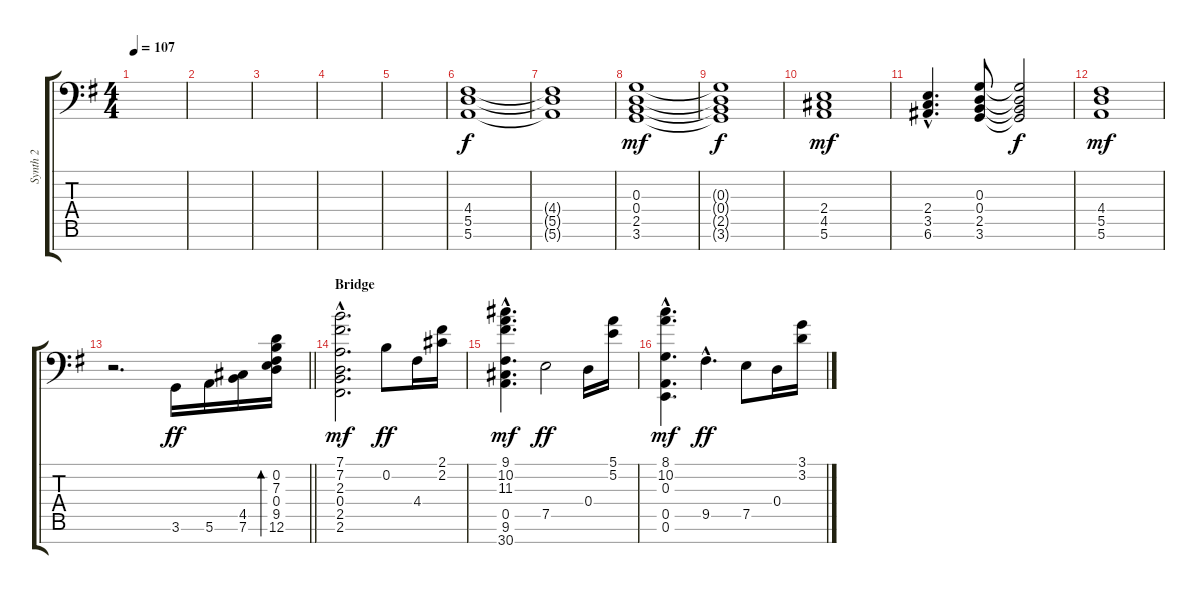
\track ("Synth 2" "Synth 2") {instrument pad8sweep}
\staff {score tabs}
\tuning (E4 B3 G3 D3 A2 E2 C-1) {hide}
\ts (4 4)
\tempo 107
\clef f4
\ks g
|
|
|
|
|
(4.4 5.5 5.6).1 |
(4.4{t} 5.5{t} 5.6{t}).1{dy f} |
(0.3 0.4 2.5 3.6).1{dy mf} |
(0.3{t} 0.4{t} 2.5{t} 3.6{t}).1{dy f} |
(2.4 4.5 5.6).1{dy mf} |
(2.4{hac} 3.5{hac} 6.6{hac}).4{d} (0.3 0.4 2.5 3.6).8 (0.3{t} 0.4{t} 2.5{t} 3.6{t}).2{dy f} |
(4.4 5.5 5.6).1{dy mf} |
\barLineRight lightlight
r.2{d} 3.6.16{dy ff} 5.6.16 (4.5 7.6).16 (0.2 7.3 0.4 9.5 12.6).16{bd 240} |
\section ("" "Bridge")
(7.1{hac} 7.2{hac} 2.3{hac} 0.4{hac} 2.5{hac} 2.6{hac}).2{d dy mf} 0.2.8{dy ff} 4.4.16 (2.1 2.2).16 |
(9.1{hac} 10.2{hac} 11.3{hac} 0.5{hac} 9.6{hac} 30.7{hac}).4{d dy mf} 7.5.2{dy ff} 0.4.16 (5.1 5.2).16 |
(8.1{hac} 10.2{hac} 0.3{hac} 0.5{hac} 0.6{hac}).4{d dy mf} 9.5{hac}.4{d dy ff} 7.5.8 0.4.16 (3.1 3.2).16
